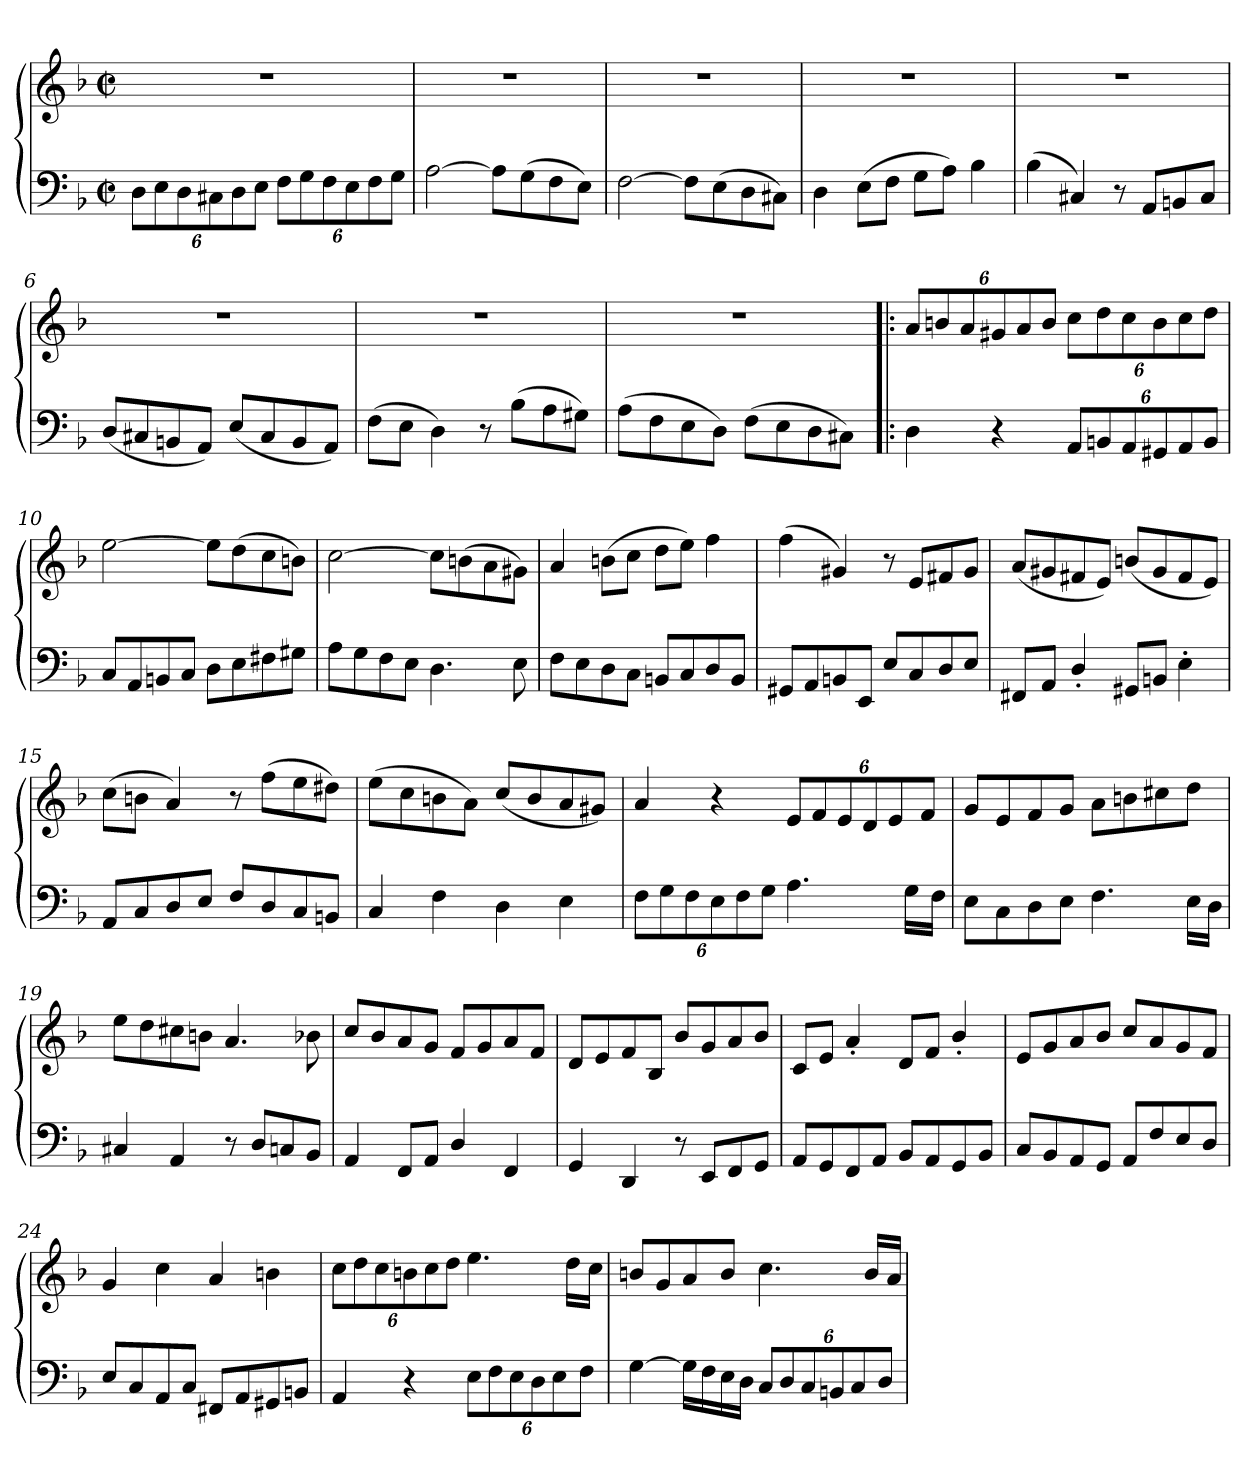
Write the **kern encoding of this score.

**kern	**kern
*part2	*part1
*staff2	*staff1
*clefF4	*clefG2
*k[b-]	*k[b-]
*M2/2	*M2/2
*met(c|)	*met(c|)
*MM112	*MM112
=1	=1
12DL	1r
12E	.
12D	.
12C#X	.
12D	.
12EJ	.
12FL	.
12G	.
12F	.
12E	.
12F	.
12GJ	.
=2	=2
[2A	1r
8AL]	.
(8G	.
8F	.
8EJ)	.
=3	=3
[2F	1r
8FL]	.
(8E	.
8D	.
8C#XJ)	.
=4	=4
4D	1r
(8EL	.
8FJ	.
8GL	.
8AJ)	.
4B-	.
=5	=5
(4B-	1r
4C#X)	.
8r	.
8AAL	.
8BBn	.
8C#J	.
=6	=6
(8DL	1r
8C#X	.
8BBn	.
8AAJ)	.
(8EL	.
8C#	.
8BB	.
8AAJ)	.
=7	=7
(8FL	1r
8EJ	.
4D)	.
8r	.
(8B-L	.
8A	.
8G#XJ)	.
=8	=8
(8AL	1r
8F	.
8E	.
8DJ)	.
(8FL	.
8E	.
8D	.
8C#XJ)	.
=9!|:	=9!|:
4D	12aL
.	12bn
.	12a
4r	12g#X
.	12a
.	12bJ
12AAL	12ccL
12BBn	12dd
12AA	12cc
12GG#X	12b
12AA	12cc
12BBJ	12ddJ
=10	=10
8CL	[2ee
8AA	.
8BBn	.
8CJ	.
8DL	8eeL]
8E	(8dd
8F#X	8cc
8G#XJ	8bnJ)
=11	=11
8AL	[2cc
8G	.
8F	.
8EJ	.
4.D	8cc\L]
.	(8bn\
.	8a\
8E	8g#X\J)
=12	=12
8FL	4a
8E	.
8D	(8bnL
8CJ	8ccJ
8BBnL	8ddL
8C	8eeJ)
8D	4ff
8BBJ	.
=13	=13
8GG#XL	(4ff
8AA	.
8BBn	4g#X)
8EEJ	.
8E/L	8r
8C/	8eL
8D/	8f#X
8E/J	8g#J
=14	=14
8FF#XL	(8aL
8AAJ	8g#X
4D'/	8f#X
.	8eJ)
8GG#XL	(8bnL
8BBnJ	8g#
4E'	8f#
.	8eJ)
=15	=15
8AAL	(8ccL
8C	8bnJ
8D	4a)
8EJ	.
8F/L	8r
8D/	(8ffL
8C/	8ee
8BBn/J	8dd#XJ)
=16	=16
4C	(8eeL
.	8cc
4F	8bn
.	8aJ)
4D	(8ccL
.	8b
4E	8a
.	8g#XJ)
=17	=17
12FL	4a
12G	.
12F	.
12E	4r
12F	.
12GJ	.
4.A	12eL
.	12f
.	12e
.	12d
.	12e
16GLL	.
.	12fJ
16FJJ	.
=18	=18
8EL	8gL
8C	8e
8D	8f
8EJ	8gJ
4.F	8aL
.	8bn
.	8cc#X
16ELL	8ddJ
16DJJ	.
=19	=19
4C#X	8eeL
.	8dd
4AA	8cc#X
.	8bnJ
8r	4.a
8DL	.
8Cn	.
8BB-J	8b-X
=20	=20
4AA	8ccL
.	8b-
8FFL	8a
8AAJ	8gJ
4D/	8fL
.	8g
4FF	8a
.	8fJ
=21	=21
4GG	8dL
.	8e
4DD	8f
.	8B-J
8r	8b-L
8EEL	8g
8FF	8a
8GGJ	8b-J
=22	=22
8AAL	8cL
8GG	8eJ
8FF	4a'
8AAJ	.
8BB-L	8dL
8AA	8fJ
8GG	4b-'/
8BB-J	.
=23	=23
8CL	8eL
8BB-	8g
8AA	8a
8GGJ	8b-J
8AAL	8ccL
8F	8a
8E	8g
8DJ	8fJ
=24	=24
8EL	4g
8C	.
8AA	4cc
8CJ	.
8FF#XL	4a
8AA	.
8GG#X	4bn
8BBnJ	.
=25	=25
4AA	12ccL
.	12dd
.	12cc
4r	12bn
.	12cc
.	12ddJ
12EL	4.ee
12F	.
12E	.
12D	.
12E	.
.	16ddLL
12FJ	.
.	16ccJJ
=26	=26
[4G	8bnL
.	8g
16GLL]	8a
16F	.
16E	8bJ
16DJJ	.
12CL	4.cc
12D	.
12C	.
12BBn	.
12C	.
.	16bLL
12DJ	.
.	16aJJ
=	=
*-	*-
